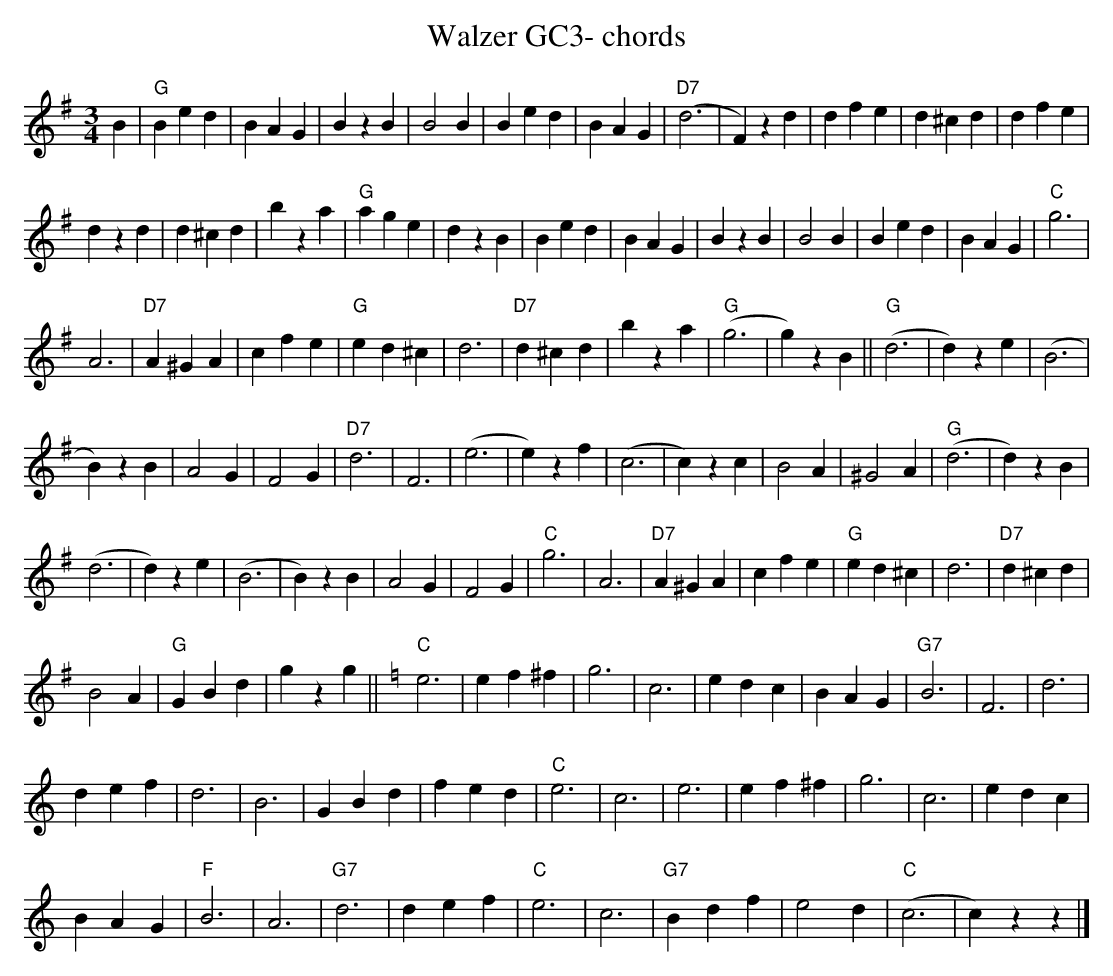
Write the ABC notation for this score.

X:1
T:Walzer GC3- chords
M:3/4
L:1/4
K:Gmaj%%MIDI gchordon
B | "G"Bed | BAG | BzB | B2B | Bed | BAG | "D7"(d3 | F)zd | dfe | d^cd | dfe |
dzd | d^cd | bza | "G"age | dzB | Bed | BAG | BzB | B2B | Bed | BAG | "C"g3 |
A3 | "D7"A^GA | cfe | "G"ed^c | d3 | "D7"d^cd | bza | "G"(g3 | g)zB || "G"(d3 | d)ze | (B3 |
B)zB | A2G | F2G | "D7"d3 | F3 | (e3 | e)zf | (c3 | c)zc | B2A | ^G2A | "G"(d3 | d)zB |
(d3 | d)ze | (B3 | B)zB | A2G | F2G | "C"g3 | A3 | "D7"A^GA | cfe | "G"ed^c | d3 | "D7"d^cd |
B2A | "G"GBd | gzg || [K:Cmaj] "C"e3 | ef^f | g3 | c3 | edc | BAG | "G7"B3 | F3 | d3 |
def | d3 | B3 | GBd | fed | "C"e3 | c3 | e3 | ef^f | g3 | c3 | edc |
BAG | "F"B3 | A3 | "G7"d3 | def | "C"e3 | c3 | "G7"Bdf | e2d | "C"(c3 | c)zz |]
